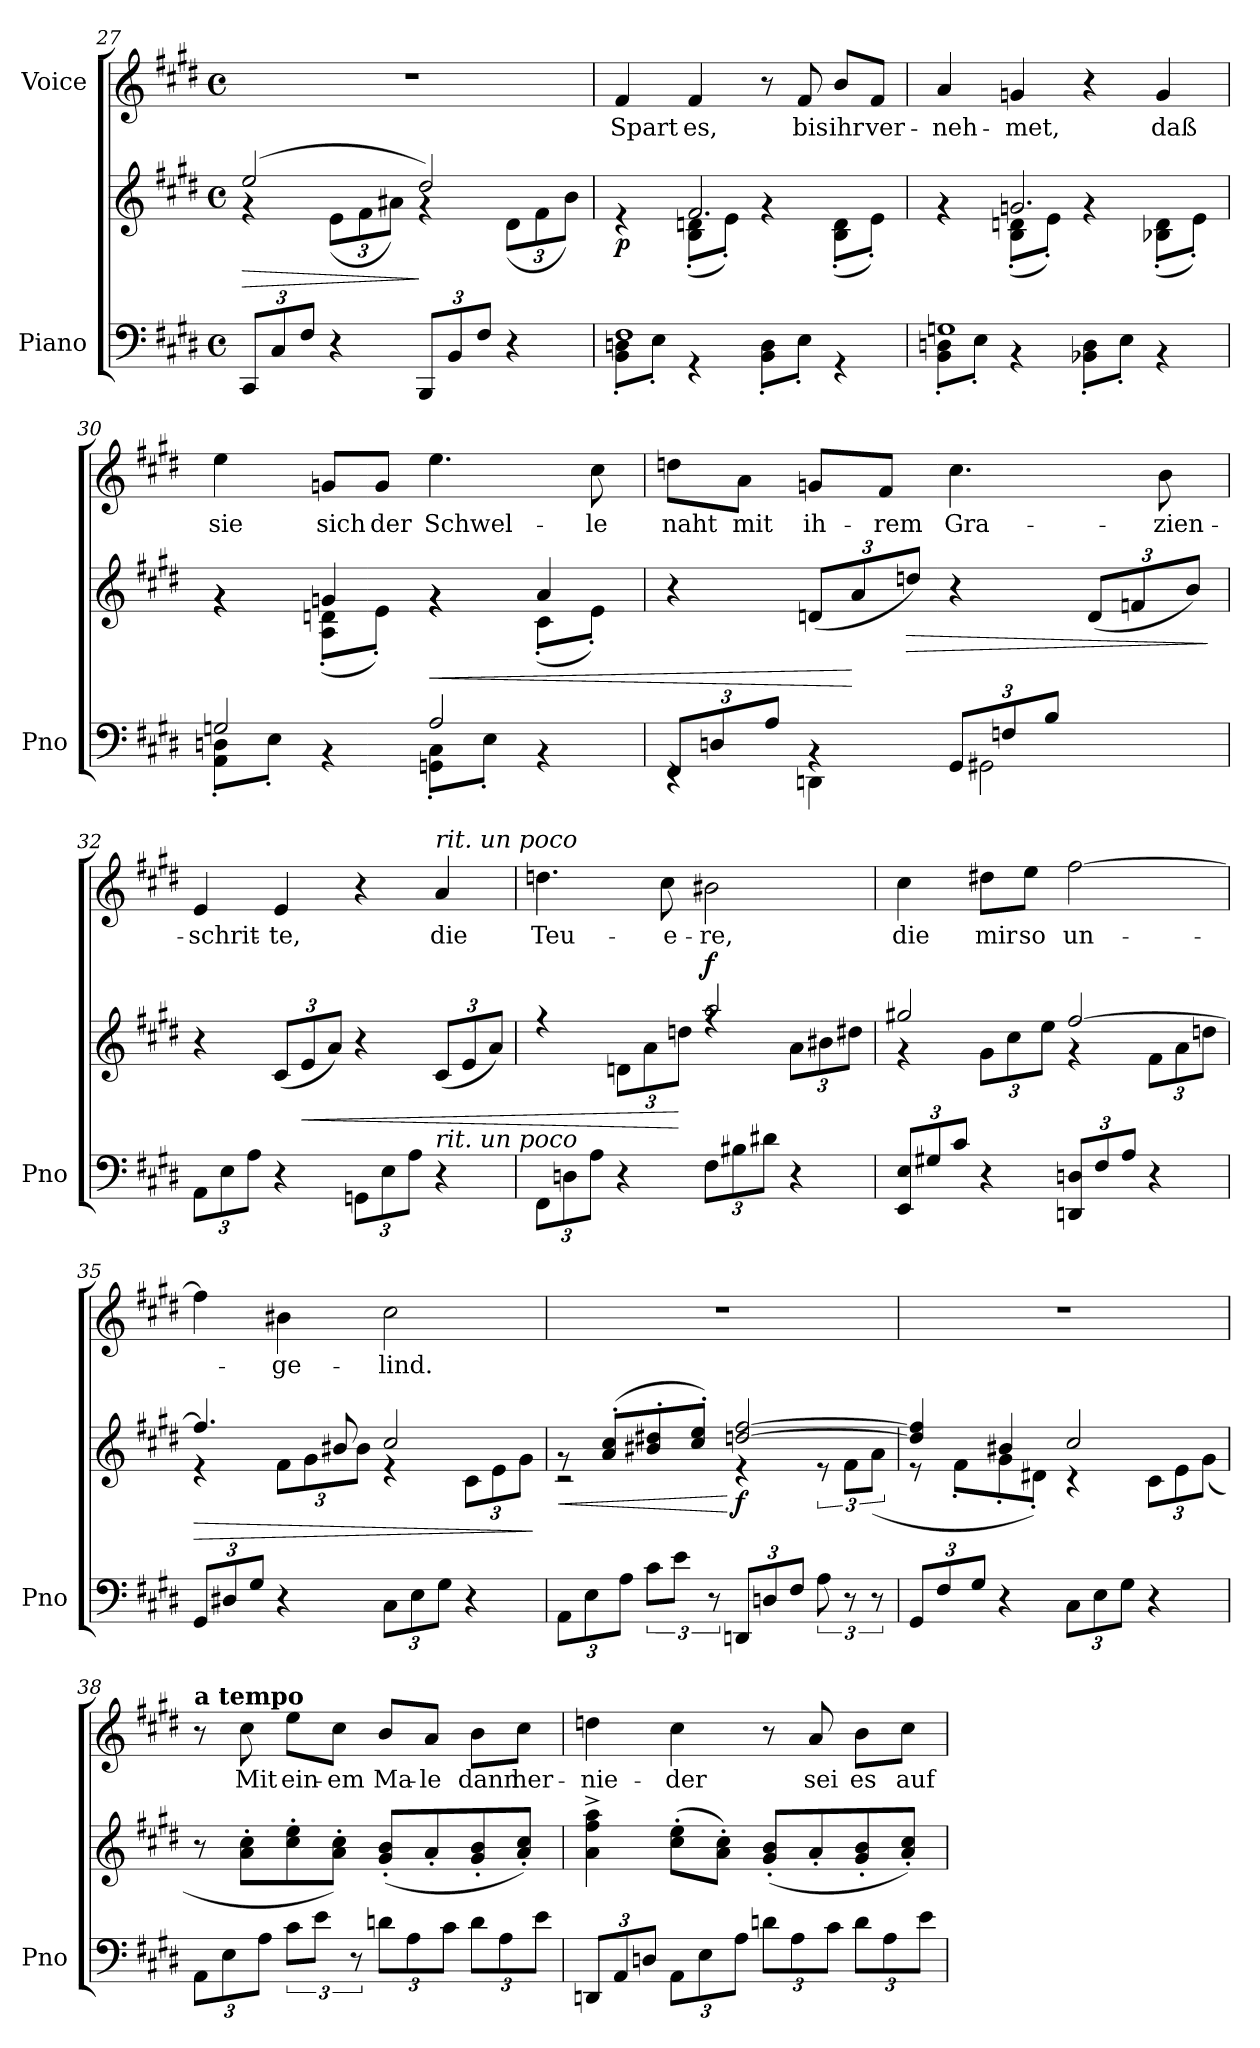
**kern	**kern	**dynam	**kern	**text
*part2	*part2	*part2	*part1	*part1
*staff3	*staff2	*staff2/3	*staff1	*staff1
*I"Piano	*	*	*I"Voice	*
*I'Pno	*	*	*	*
*clefF4	*clefG2	*	*clefG2	*
*k[f#c#g#d#]	*k[f#c#g#d#]	*	*k[f#c#g#d#]	*
*M4/4	*M4/4	*	*M4/4	*
*met(c)	*met(c)	*	*met(c)	*
*Xbrackettup	*	*	*	*
=27	=27	=27	=27	=27
!	!	!LO:HP:b	!	!
*	*^	*	*	*
12CC#/L	(2ee/	4rg	>	1r	.
12C#/	.	.	.	.	.
12F#/J	.	.	.	.	.
*	*	*Xbrackettup	*	*	*
4r	.	(12e\L	.	.	.
.	.	12f#\	.	.	.
.	.	12a#X\J)	.	.	.
12BBB/L	2dd#/)	4rg	]	.	.
12BB/	.	.	.	.	.
12F#/J	.	.	.	.	.
4r	.	(12d#\L	.	.	.
.	.	12f#\	.	.	.
.	.	12b\J)	.	.	.
=28	=28	=28	=28	=28	=28
*^	*	*	*	*	*
!	!	!	!	!LO:DY:b	!	!LO:LY:b
1F#	8BB\' 8Dn\'L	4re	4ryy	p	4f#/	Spart
.	8E'\J	.	.	.	.	.
!	!	!	!	!	!	!LO:LY:b
.	4r	2.f#/	(8B\' 8dn\'L	.	4f#/	es,
.	.	.	8e'\J)	.	.	.
.	8BB\' 8D\'L	.	4rg	.	8r	.
!	!	!	!	!	!	!LO:LY:b
.	8E'\J	.	.	.	8f#/	bis
!	!	!	!	!	!	!LO:LY:b
.	4r	.	(8B\' 8d\'L	.	8b/L	ihr
!	!	!	!	!	!	!LO:LY:b
.	.	.	8e'\J)	.	8f#/J	ver-
=29	=29	=29	=29	=29	=29	=29
!	!	!	!	!	!	!LO:LY:b
1Gn	8BB\' 8Dn\'L	4rg	4rg	.	4a/	-neh-
.	8E'\J	.	.	.	.	.
!	!	!	!	!	!	!LO:LY:b
.	4r	2.gn/	(8B\' 8dn\'L	.	4gn/	-met,
.	.	.	8e'\J)	.	.	.
.	8BB-X\' 8D\'L	.	4rg	.	4r	.
.	8E'\J	.	.	.	.	.
!	!	!	!	!	!	!LO:LY:b
.	4r	.	(8B-X\' 8d\'L	.	4g/	daß
.	.	.	8e'\J)	.	.	.
!!LO:LB:g=z
=30	=30	=30	=30	=30	=30	=30
!	!	!	!	!	!	!LO:LY:b
2Gn/	8AA\' 8Dn\'L	4rg	4rg	.	4ee\	sie
.	8E'\J	.	.	.	.	.
!	!	!	!	!	!	!LO:LY:b
.	4r	4gn/	(8A\' 8dn\'L	.	8gn/L	sich
!	!	!	!	!	!	!LO:LY:b
.	.	.	8e'\J)	.	8g/J	der
!	!	!	!	!LO:HP:b	!	!LO:LY:b
2A/	8GGn\' 8C#\'L	4rg	4rg	<	4.ee\	Schwel-
.	8E'\J	.	.	.	.	.
.	4r	4a/	(8c#'\L	.	.	.
!	!	!	!	!	!	!LO:LY:b
.	.	.	8e'\J)	.	8cc#\	-le
=31	=31	=31	=31	=31	=31	=31
!	!	!	!	!	!	!LO:LY:b
*	*	*v	*v	*	*	*
12FF#/L	4rEE	4r	.	8ddn\L	naht
12Dn/	.	.	.	.	.
!	!	!	!	!	!LO:LY:b
.	.	.	.	8a\J	mit
12A/J	.	.	.	.	.
!	!	!	!	!	!LO:LY:b
4rBB	4DDn\	(12dn/L	.	8gn/L	ih-
.	.	12a/	[	.	.
!	!	!	!	!	!LO:LY:b
.	.	.	.	8f#/J	-rem
!	!	!	!LO:HP:b	!	!
.	.	12ddn/J)	>	.	.
!	!	!	!	!	!LO:LY:b
12GG#/L	2GG#X\	4r	.	4.cc#\	Gra-
12Fn/	.	.	.	.	.
12B/J	.	.	.	.	.
4rBByy	.	(12d/L	.	.	.
.	.	12fn/	.	.	.
!	!	!	!	!	!LO:LY:b
.	.	.	.	8b\	-zien-
.	.	12b/J)	.	.	.
*v	*v	*	*	*	*
.	.	]	.	.
=32	=32	=32	=32	=32
!	!	!	!	!LO:LY:b
12AA\L	4r	.	4e/	-schrit-
12E\	.	.	.	.
12A\J	.	.	.	.
!	!	!	!	!LO:LY:b
4r	(12c#/L	.	4e/	-te,
!	!	!LO:HP:b	!	!
.	12e/	<	.	.
.	12a/J)	.	.	.
12GGn\L	4r	.	4r	.
12E\	.	.	.	.
12A\J	.	.	.	.
!	!	!	!LO:TX:a:i:t=rit. un poco	!
!LO:TX:a:i:t=rit. un poco	!	!	!	!
!	!	!	!	!LO:LY:b
4r	(12c#/L	.	4a/	die
.	12e/	.	.	.
.	12a/J)	.	.	.
=33	=33	=33	=33	=33
*	*^	*	*	*
!	!	!	!	!	!LO:LY:b
12FF#\L	2ryy	4rff	.	4.ddn\	Teu-
12Dn\	.	.	.	.	.
12A\J	.	.	.	.	.
4r	.	12dn\L	.	.	.
.	.	12a\	.	.	.
!	!	!	!	!	!LO:LY:b
.	.	.	.	8cc#\	-e-
.	.	12ddn\J	[	.	.
!	!	!	!LO:DY:a	!	!LO:LY:b
12F#\L	2aa/	4rff	f	2b#X\	-re,
12B#X\	.	.	.	.	.
12d#X\J	.	.	.	.	.
4r	.	12a\L	.	.	.
.	.	12b#X\	.	.	.
.	.	12dd#X\J	.	.	.
!!LO:PB:g=z
=34	=34	=34	=34	=34	=34
!	!	!	!	!	!LO:LY:b
12EE/ 12E/L	2gg#X/	4rg	.	4cc#\	die
12G#X/	.	.	.	.	.
12c#/J	.	.	.	.	.
!	!	!	!	!	!LO:LY:b
4r	.	12g#\L	.	8dd#X\L	mir
.	.	12cc#\	.	.	.
!	!	!	!	!	!LO:LY:b
.	.	.	.	8ee\J	so
.	.	12ee\J	.	.	.
!	!	!	!	!	!LO:LY:b
12DDn/ 12Dn/L	[2ff#/	4rg	.	[2ff#\	un-
12F#/	.	.	.	.	.
12A/J	.	.	.	.	.
4r	.	12f#\L	.	.	.
.	.	12a\	.	.	.
.	.	12ddn\J	.	.	.
=35	=35	=35	=35	=35	=35
!	!	!	!LO:HP:b	!	!
12GG#/L	4.ff#/]	4r	>	4ff#\]	.
12D#X/	.	.	.	.	.
12G#/J	.	.	.	.	.
!	!	!	!	!	!LO:LY:b
4r	.	12f#\L	.	4b#X\	-ge-
.	.	12g#\	.	.	.
.	8b#X/	.	.	.	.
.	.	12b#\J	.	.	.
!	!	!	!	!	!LO:LY:b
12C#\L	2cc#/	4r	.	2cc#\	-lind.
12E\	.	.	.	.	.
12G#\J	.	.	.	.	.
4r	.	12c#\L	.	.	.
.	.	12e\	.	.	.
.	.	12g#\J	.	.	.
*	*v	*v	*	*	*
.	.	]	.	.
=36	=36	=36	=36	=36
!	!	!LO:HP:b	!	!
*	*^	*	*	*
12AA\L	8rg	2r	<	1r	.
12E\	.	.	.	.	.
.	(8a/' 8cc#/'L	.	.	.	.
12A\J	.	.	.	.	.
*brackettup	*	*	*	*	*
12c#\L	8b#X/' 8dd#X/'	.	.	.	.
12e\J	.	.	.	.	.
.	8cc#/' 8ee/'J)	.	.	.	.
12r	.	.	.	.	.
*Xbrackettup	*	*	*	*	*
!	!	!	!LO:DY:n=1:b	!	!
(12DDn/L	[2ddn/ [2ff#/	4r	[ f	.	.
12Dn/	.	.	.	.	.
12F#/J	.	.	.	.	.
*brackettup	*	*brackettup	*	*	*
12A\	.	12r	.	.	.
12r	.	12f#\L	.	.	.
12r	.	(12a\J	.	.	.
!!LO:LB:g=z
=37	=37	=37	=37	=37	=37
*Xbrackettup	*	*	*	*	*
12GG#/L	4ddn/] 4ff#/]	8r	.	1r	.
12F#/	.	.	.	.	.
.	.	8f#'\L	.	.	.
12G#/J	.	.	.	.	.
4r	4b#X/	8g#'\	.	.	.
.	.	8d#X'\J)	.	.	.
(12C#\L	2cc#/	4r	.	.	.
12E\	.	.	.	.	.
12G#\J	.	.	.	.	.
*	*	*Xbrackettup	*	*	*
4r	.	12c#\L	.	.	.
.	.	12e\	.	.	.
.	.	(12g#\J	.	.	.
=38	=38	=38	=38	=38	=38
!	!	!	!	!LO:TX:a:B:t=a tempo	!
*	*v	*v	*	*	*
12AA\L	8r	.	8r	.
12E\	.	.	.	.
!	!	!LO:DY:b	!	!LO:LY:b
.	8a\' 8cc#\'L	other-dynamics	8cc#\	Mit
12A\J	.	.	.	.
*brackettup	*	*	*	*
!	!	!	!	!LO:LY:b
12c#\L	8cc#\' 8ee\'	.	8ee\L	ein-
12e\J	.	.	.	.
!	!	!	!	!LO:LY:b
.	8a\' 8cc#\'J)	.	8cc#\J	-em
12r	.	.	.	.
*Xbrackettup	*	*	*	*
!	!	!	!	!LO:LY:b
12dn\L	(8g#/' 8b/'L	.	8b/L	Ma-
12A\	.	.	.	.
!	!	!	!	!LO:LY:b
.	8a'/	.	8a/J	-le
12c#\J	.	.	.	.
!	!	!	!	!LO:LY:b
12d\L	8g#/' 8b/'	.	8b\L	dann
12A\	.	.	.	.
!	!	!	!	!LO:LY:b
.	8a/' 8cc#/'J)	.	8cc#\J	her-
12e\J	.	.	.	.
=39	=39	=39	=39	=39
!	!	!	!	!LO:LY:b
12DDn/L	4a\^ 4ff#\^ 4aa\^	.	4ddn\	-nie-
12AA/	.	.	.	.
12Dn/J	.	.	.	.
!	!	!	!	!LO:LY:b
12AA\L	(8cc#\' 8ee\'L	.	4cc#\	-der
12E\	.	.	.	.
.	8a\' 8cc#\'J)	.	.	.
12A\J	.	.	.	.
12dn\L	(8g#/' 8b/'L	.	8r	.
12A\	.	.	.	.
!	!	!	!	!LO:LY:b
.	8a'/	.	8a/	sei
12c#\J	.	.	.	.
!	!	!	!	!LO:LY:b
12d\L	8g#/' 8b/'	.	8b\L	es
12A\	.	.	.	.
!	!	!	!	!LO:LY:b
.	8a/' 8cc#/'J)	.	8cc#\J	auf
12e\J	.	.	.	.
=	=	=	=	=
*-	*-	*-	*-	*-
